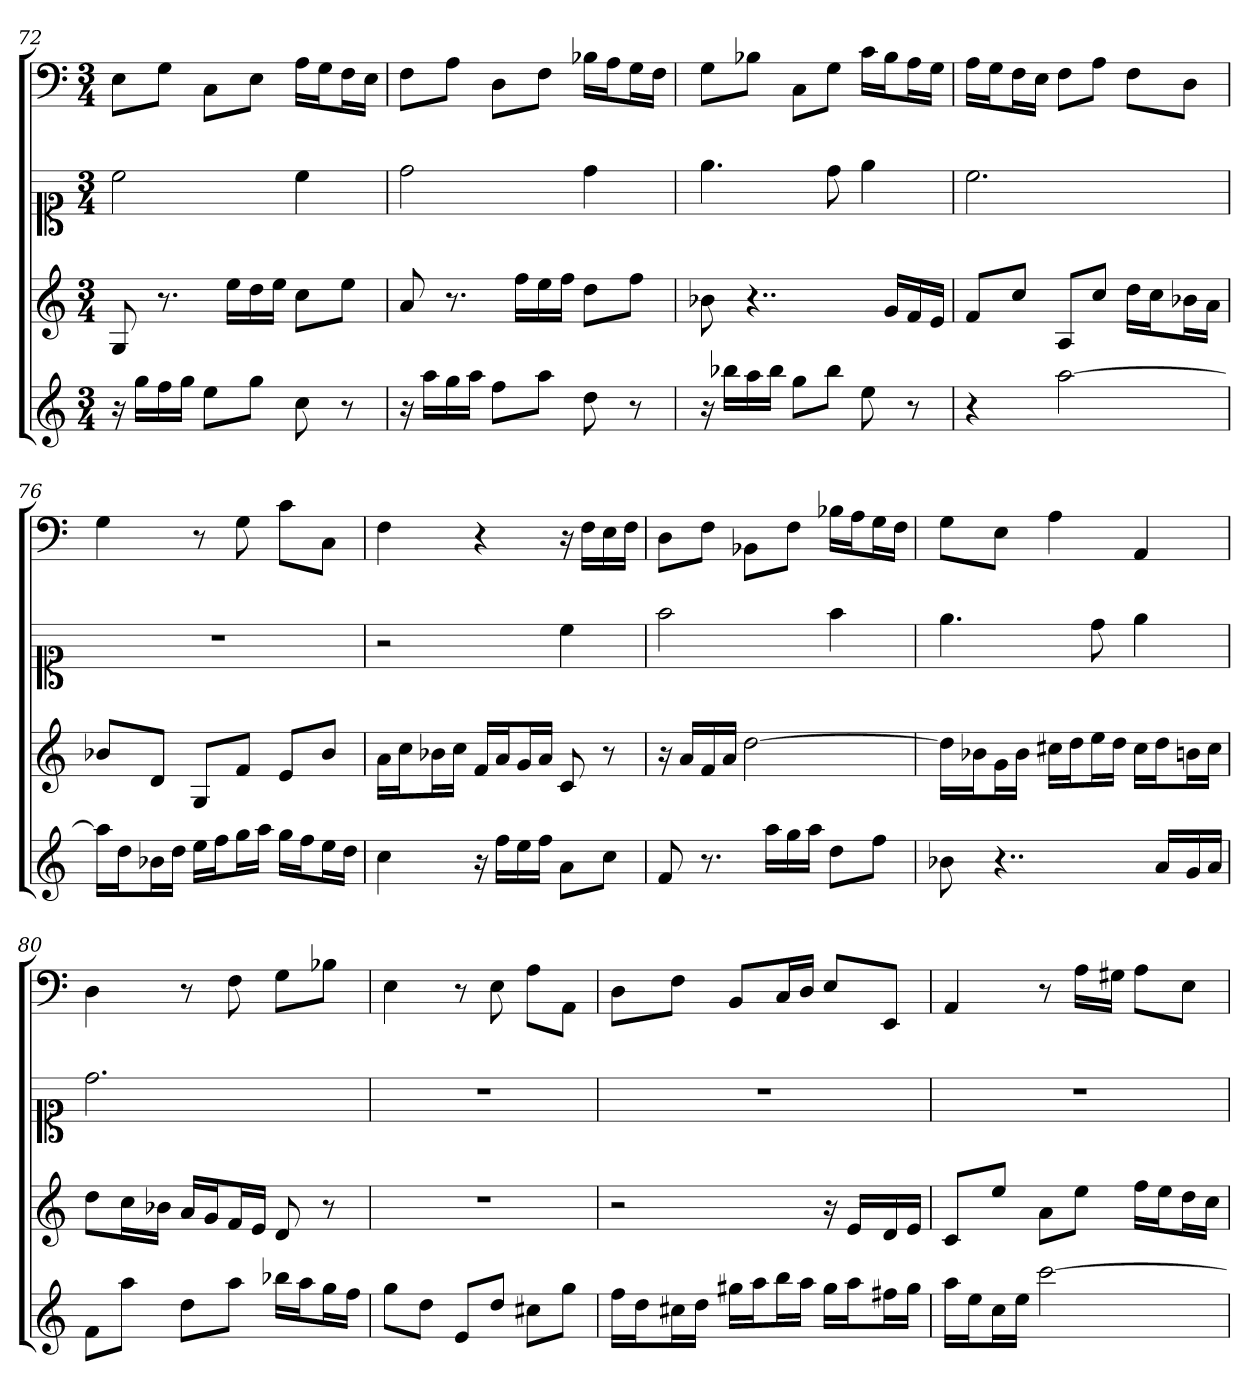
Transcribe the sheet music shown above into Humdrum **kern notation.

**kern	**kern	**kern	**kern
*part4	*part3	*part2	*part1
*staff4	*staff3	*staff2	*staff1
*	*	*clefC1	*clefF4
*k[]	*k[]	*k[]	*k[]
*C:	*C:	*C:	*C:
*M3/4	*M3/4	*M3/4	*M3/4
=72	=72	=72	=72
16r	8G	2cc	8E\L
16ggLL	.	.	.
16ff	8.r	.	8G\J
16ggJJ	.	.	.
8eeL	.	.	8C\L
.	16eeLL	.	.
8ggJ	16dd	.	8E\J
.	16eeJJ	.	.
8cc	8ccL	4cc	16A\LL
.	.	.	16G\J
8r	8eeJ	.	16F\L
.	.	.	16E\JJ
=73	=73	=73	=73
16r	8a	2dd	8F\L
16aaLL	.	.	.
16gg	8.r	.	8A\J
16aaJJ	.	.	.
8ffL	.	.	8D\L
.	16ffLL	.	.
8aaJ	16ee	.	8F\J
.	16ffJJ	.	.
8dd	8ddL	4dd	16B-X\LL
.	.	.	16A\J
8r	8ffJ	.	16G\L
.	.	.	16F\JJ
=74	=74	=74	=74
16r	8b-X	4.ee	8G\L
16bb-XLL	.	.	.
16aa	4..r	.	8B-X\J
16bb-JJ	.	.	.
8ggL	.	.	8C\L
8bb-J	.	8dd	8G\J
8ee	.	4ee	16c\LL
.	16gLL	.	16B-\J
8r	16f	.	16A\L
.	16eJJ	.	16G\JJ
=75	=75	=75	=75
4r	8fL	2.cc	16A\LL
.	.	.	16G\J
.	8ccJ	.	16F\L
.	.	.	16E\JJ
[2aa	8AL	.	8F\L
.	8ccJ	.	8A\J
.	16ddLL	.	8F\L
.	16ccJ	.	.
.	16b-XL	.	8D\J
.	16aJJ	.	.
=76	=76	=76	=76
16aaLL]	8b-XL	2.r	4G
16ddJ	.	.	.
16b-XL	8dJ	.	.
16ddJJ	.	.	.
16eeLL	8GL	.	8r
16ffJ	.	.	.
16ggL	8fJ	.	8G
16aaJJ	.	.	.
16ggLL	8eL	.	8c\L
16ffJ	.	.	.
16eeL	8b-J	.	8C\J
16ddJJ	.	.	.
=77	=77	=77	=77
4cc	16aLL	2r	4F
.	16ccJ	.	.
.	16b-XL	.	.
.	16ccJJ	.	.
16r	16fLL	.	4r
16ffLL	16aJ	.	.
16ee	16gL	.	.
16ffJJ	16aJJ	.	.
8aL	8c	4cc	16r
.	.	.	16F\LL
8ccJ	8r	.	16E\
.	.	.	16F\JJ
=78	=78	=78	=78
8f	16r	2ff	8D\L
.	16aLL	.	.
8.r	16f	.	8F\J
.	16aJJ	.	.
.	[2dd	.	8BB-X\L
16aaLL	.	.	.
16gg	.	.	8F\J
16aaJJ	.	.	.
8ddL	.	4ff	16B-X\LL
.	.	.	16A\J
8ffJ	.	.	16G\L
.	.	.	16F\JJ
=79	=79	=79	=79
8b-X	16ddLL]	4.ee	8G\L
.	16b-XJ	.	.
4..r	16gL	.	8E\J
.	16b-JJ	.	.
.	16cc#XLL	.	4A
.	16ddJ	.	.
.	16eeL	8dd	.
.	16ddJJ	.	.
.	16cc#LL	4ee	4AA
16aLL	16ddJ	.	.
16g	16bnL	.	.
16aJJ	16cc#JJ	.	.
=80	=80	=80	=80
8fL	8ddL	2.dd	4D
8aaJ	16ccL	.	.
.	16b-XJJ	.	.
8ddL	16aLL	.	8r
.	16gJ	.	.
8aaJ	16fL	.	8F
.	16eJJ	.	.
16bb-XLL	8d	.	8G\L
16aaJ	.	.	.
16ggL	8r	.	8B-X\J
16ffJJ	.	.	.
=81	=81	=81	=81
8ggL	2.r	2.r	4E
8ddJ	.	.	.
8eL	.	.	8r
8ddJ	.	.	8E
8cc#XL	.	.	8A\L
8ggJ	.	.	8AA\J
=82	=82	=82	=82
16ffLL	2r	2.r	8D\L
16ddJ	.	.	.
16cc#XL	.	.	8F\J
16ddJJ	.	.	.
16gg#XLL	.	.	8BB/L
16aaJ	.	.	.
16bbL	.	.	16C/L
16aaJJ	.	.	16D/JJ
16gg#LL	16r	.	8E/L
16aaJ	16eLL	.	.
16ff#XL	16d	.	8EE/J
16gg#JJ	16eJJ	.	.
=83	=83	=83	=83
16aaLL	8cL	2.r	4AA
16eeJ	.	.	.
16ccL	8eeJ	.	.
16eeJJ	.	.	.
[2ccc	8aL	.	8r
.	8eeJ	.	16A\LL
.	.	.	16G#X\JJ
.	16ffLL	.	8A\L
.	16eeJ	.	.
.	16ddL	.	8E\J
.	16ccJJ	.	.
=	=	=	=
*-	*-	*-	*-
